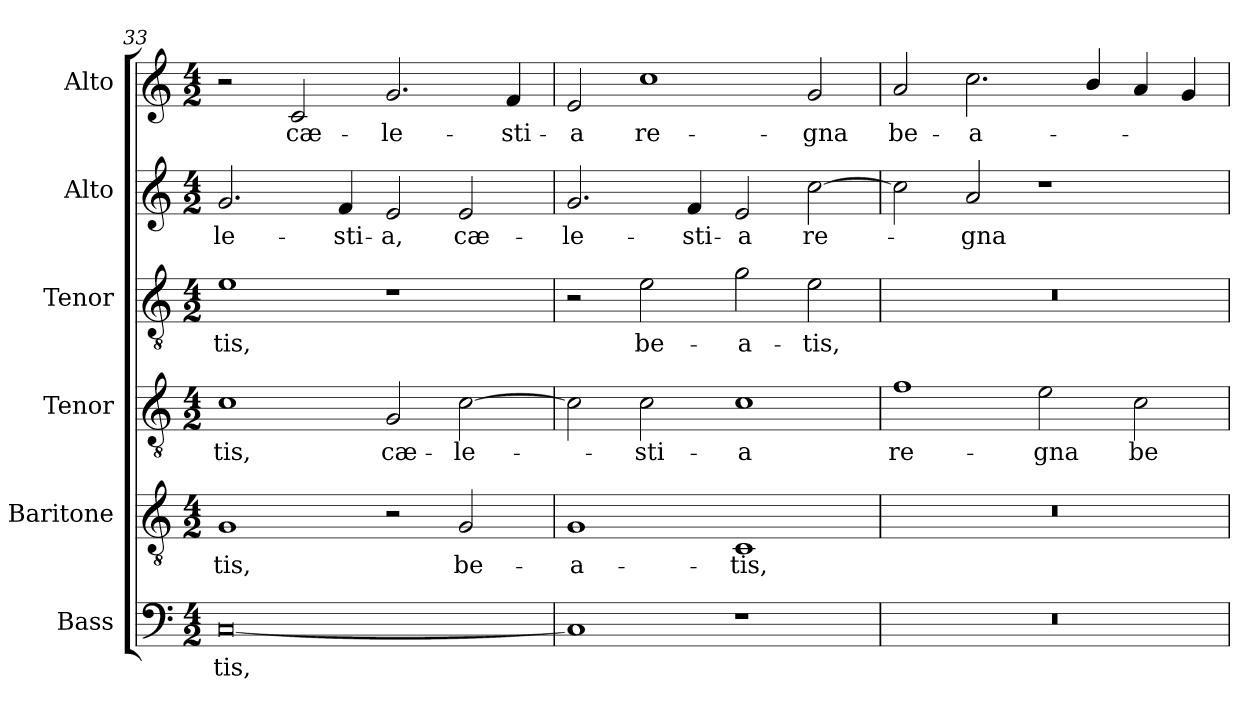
**kern	**text	**kern	**text	**kern	**text	**kern	**text	**kern	**text	**kern	**text
*part6	*part6	*part5	*part5	*part4	*part4	*part3	*part3	*part2	*part2	*part1	*part1
*staff6	*staff6	*staff5	*staff5	*staff4	*staff4	*staff3	*staff3	*staff2	*staff2	*staff1	*staff1
*I"Bass	*	*I"Baritone	*	*I"Tenor	*	*I"Tenor	*	*I"Alto	*	*I"Alto	*
*I'B.	*	*I'Bar.	*	*I'T.	*	*I'T.	*	*I'A.	*	*I'A.	*
*clefF4	*	*clefGv2	*	*clefGv2	*	*clefGv2	*	*clefG2	*	*clefG2	*
*	*	*ITrd7c12	*	*ITrd7c12	*	*ITrd7c12	*	*	*	*	*
*k[]	*	*k[]	*	*k[]	*	*k[]	*	*k[]	*	*k[]	*
*C:	*	*C:	*	*C:	*	*C:	*	*C:	*	*C:	*
*M4/2	*	*M4/2	*	*M4/2	*	*M4/2	*	*M4/2	*	*M4/2	*
=33	=33	=33	=33	=33	=33	=33	=33	=33	=33	=33	=33
!	!LO:LY:b:color=#000000	!	!	!	!	!	!	!	!	!	!
!	!	!	!LO:LY:b:color=#000000	!	!	!	!	!	!	!	!
!	!	!	!	!	!LO:LY:b:color=#000000	!	!	!	!	!	!
!	!	!	!	!	!	!	!LO:LY:b:color=#000000	!	!	!	!
!	!	!	!	!	!	!	!	!	!LO:LY:b:color=#000000	!	!
[0Ci	-tis,	1GGi	-tis,	1Ci	-tis,	1Ei	-tis,	2.gi/	-le-	2r	.
!	!	!	!	!	!	!	!	!	!	!	!LO:LY:b:color=#000000
.	.	.	.	.	.	.	.	.	.	2ci/	cæ-
!	!	!	!	!	!	!	!	!	!LO:LY:b:color=#000000	!	!
.	.	.	.	.	.	.	.	4fi/	-sti-	.	.
!	!	!	!	!	!LO:LY:b:color=#000000	!	!	!	!	!	!
!	!	!	!	!	!	!	!	!	!LO:LY:b:color=#000000	!	!
!	!	!	!	!	!	!	!	!	!	!	!LO:LY:b:color=#000000
.	.	2r	.	2GGi/	cæ-	1r	.	2ei/	-a,	2.gi/	-le-
!	!	!	!LO:LY:b:color=#000000	!	!	!	!	!	!	!	!
!	!	!	!	!	!LO:LY:b:color=#000000	!	!	!	!	!	!
!	!	!	!	!	!	!	!	!	!LO:LY:b:color=#000000	!	!
.	.	2GGi/	be-	[2Ci\	-le-	.	.	2ei/	cæ-	.	.
!	!	!	!	!	!	!	!	!	!	!	!LO:LY:b:color=#000000
.	.	.	.	.	.	.	.	.	.	4fi/	-sti-
=34	=34	=34	=34	=34	=34	=34	=34	=34	=34	=34	=34
!	!	!	!LO:LY:b:color=#000000	!	!	!	!	!	!	!	!
!	!	!	!	!	!	!	!	!	!LO:LY:b:color=#000000	!	!
!	!	!	!	!	!	!	!	!	!	!	!LO:LY:b:color=#000000
1Ci]	.	1GGi	-a-	2Ci\]	.	2r	.	2.gi/	-le-	2ei/	-a
!	!	!	!	!	!LO:LY:b:color=#000000	!	!	!	!	!	!
!	!	!	!	!	!	!	!LO:LY:b:color=#000000	!	!	!	!
!	!	!	!	!	!	!	!	!	!	!	!LO:LY:b:color=#000000
.	.	.	.	2Ci\	-sti-	2Ei\	be-	.	.	1cci	re-
!	!	!	!	!	!	!	!	!	!LO:LY:b:color=#000000	!	!
.	.	.	.	.	.	.	.	4fi/	-sti-	.	.
!	!	!	!LO:LY:b:color=#000000	!	!	!	!	!	!	!	!
!	!	!	!	!	!LO:LY:b:color=#000000	!	!	!	!	!	!
!	!	!	!	!	!	!	!LO:LY:b:color=#000000	!	!	!	!
!	!	!	!	!	!	!	!	!	!LO:LY:b:color=#000000	!	!
1r	.	1CCi	-tis,	1Ci	-a	2Gi\	-a-	2ei/	-a	.	.
!	!	!	!	!	!	!	!LO:LY:b:color=#000000	!	!	!	!
!	!	!	!	!	!	!	!	!	!LO:LY:b:color=#000000	!	!
!	!	!	!	!	!	!	!	!	!	!	!LO:LY:b:color=#000000
.	.	.	.	.	.	2Ei\	-tis,	[2cci\	re-	2gi/	-gna
=35	=35	=35	=35	=35	=35	=35	=35	=35	=35	=35	=35
!LO:N:vis=1	!	!LO:N:vis=1	!	!	!	!	!	!	!	!	!
!	!	!	!	!	!LO:LY:b:color=#000000	!LO:N:vis=1	!	!	!	!	!
!	!	!	!	!	!	!	!	!	!	!	!LO:LY:b:color=#000000
0r	.	0r	.	1Fi	re-	0r	.	2cci\]	.	2ai/	be-
!	!	!	!	!	!	!	!	!	!LO:LY:b:color=#000000	!	!
!	!	!	!	!	!	!	!	!	!	!	!LO:LY:b:color=#000000
.	.	.	.	.	.	.	.	2ai/	-gna	2.cci\	-a-
!	!	!	!	!	!LO:LY:b:color=#000000	!	!	!	!	!	!
.	.	.	.	2Ei\	-gna	.	.	1r	.	.	.
.	.	.	.	.	.	.	.	.	.	4bi/	.
!	!	!	!	!	!LO:LY:b:color=#000000	!	!	!	!	!	!
.	.	.	.	2Ci\	be-	.	.	.	.	4ai/	.
.	.	.	.	.	.	.	.	.	.	4gi/	.
=	=	=	=	=	=	=	=	=	=	=	=
*-	*-	*-	*-	*-	*-	*-	*-	*-	*-	*-	*-
